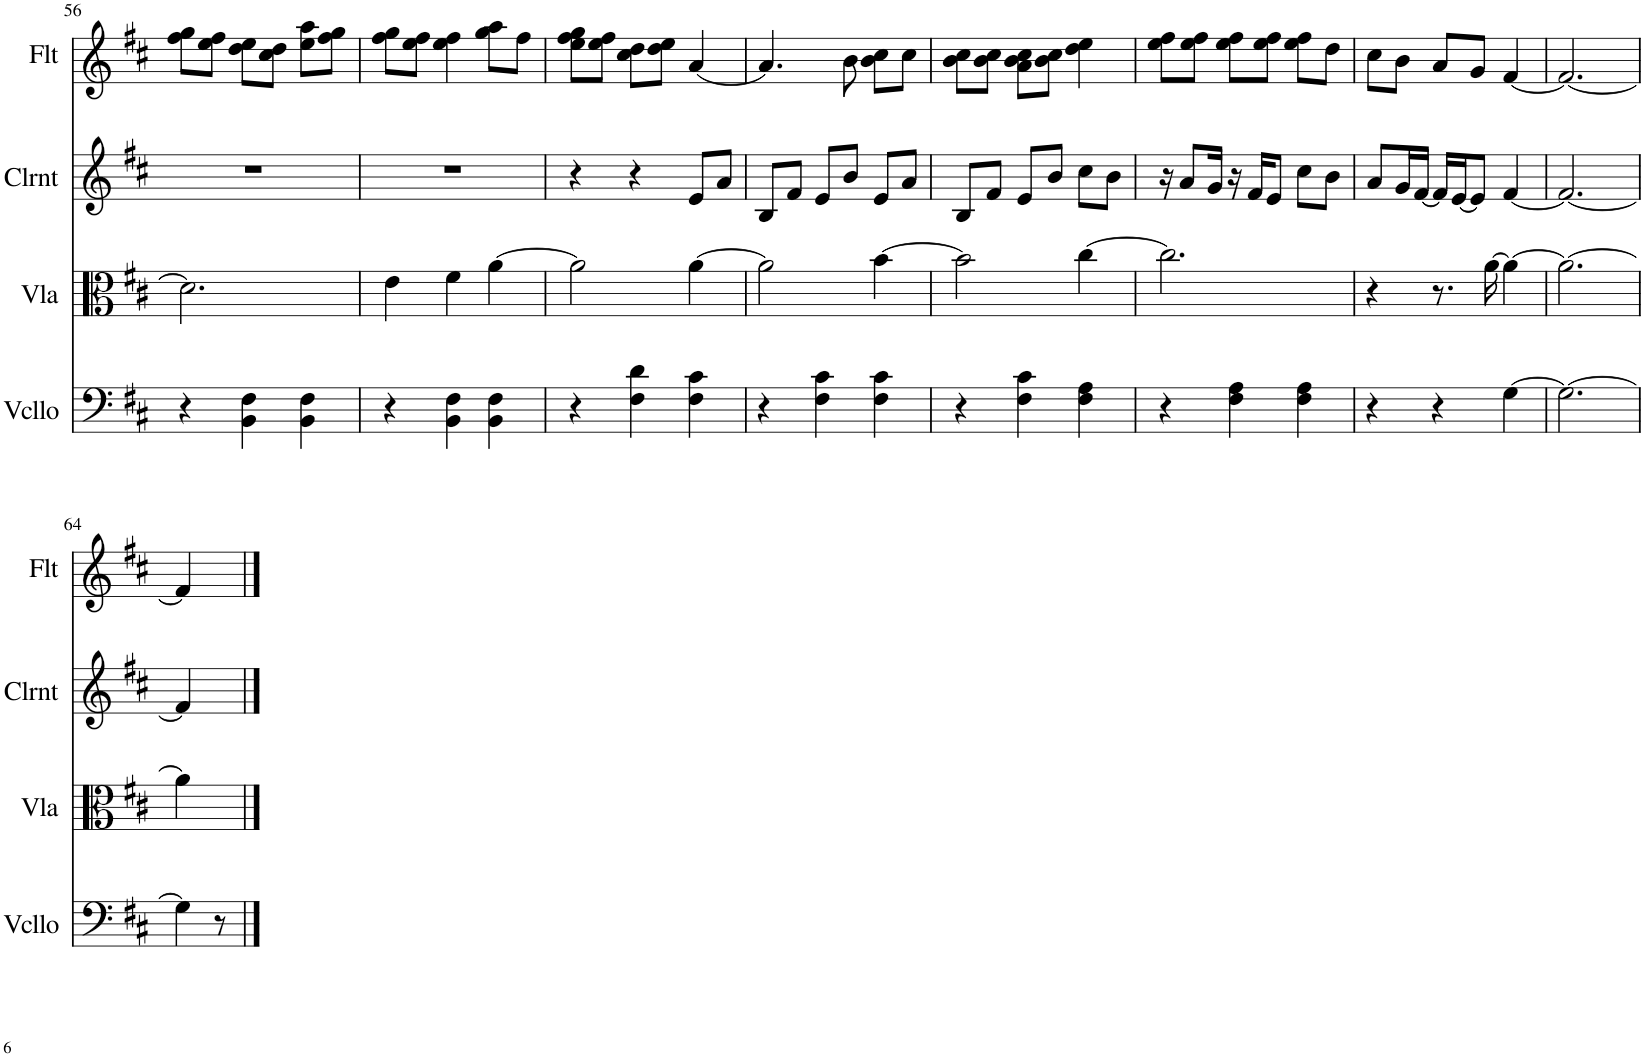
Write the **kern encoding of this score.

**kern	**kern	**kern	**kern
*part4	*part3	*part2	*part1
*staff4	*staff3	*staff2	*staff1
*I"Cello	*I"Viola	*I"Clarinet	*I"Flute
*	*I'Vla	*I'Clrnt	*I'Flt
!!LO:PB:g=z
*clefF4	*clefC3	*clefG2	*clefG2
*k[f#c#]	*k[f#c#]	*k[f#c#]	*k[f#c#]
*M3/4	*M3/4	*M3/4	*M3/4
=56	=56	=56	=56
4r	2.d\]	2.r	8ff#\ 8gg\L
.	.	.	8ee\ 8ff#\J
4BB\ 4F#\	.	.	8dd\ 8ee\L
.	.	.	8cc#\ 8dd\J
4BB\ 4F#\	.	.	8ee\ 8aa\L
.	.	.	8ff#\ 8gg\J
=57	=57	=57	=57
4r	4e\	2.r	8ff#\ 8gg\L
.	.	.	8ee\ 8ff#\J
4BB\ 4F#\	4f#\	.	4ee\ 4ff#\
4BB\ 4F#\	[4a\	.	8gg\ 8aa\L
.	.	.	8ff#\J
=58	=58	=58	=58
4r	2a\]	4r	8ee\ 8ff#\ 8gg\L
.	.	.	8ee\ 8ff#\J
4F#\ 4d\	.	4r	8cc#\ 8dd\L
.	.	.	8dd\ 8ee\J
4F#\ 4c#\	[4a\	8e/L	[4a/
.	.	8a/J	.
=59	=59	=59	=59
4r	2a\]	8B/L	4.a/]
.	.	8f#/J	.
4F#\ 4c#\	.	8e/L	.
.	.	8b/J	8b\
4F#\ 4c#\	[4b\	8e/L	8b\ 8cc#\L
.	.	8a/J	8cc#\J
=60	=60	=60	=60
4r	2b\]	8B/L	8b\ 8cc#\L
.	.	8f#/J	8b\ 8cc#\J
4F#\ 4c#\	.	8e/L	8a\ 8b\ 8cc#\L
.	.	8b/J	8b\ 8cc#\J
4F#\ 4A\	[4cc#\	8cc#\L	4dd\ 4ee\
.	.	8b\J	.
=61	=61	=61	=61
4r	2.cc#\]	16r	8ee\ 8ff#\L
.	.	8a/L	.
.	.	.	8ee\ 8ff#\J
.	.	16g/Jk	.
4F#\ 4A\	.	16r	8ee\ 8ff#\L
.	.	16f#/KL	.
.	.	8e/J	8ee\ 8ff#\J
4F#\ 4A\	.	8cc#\L	8ee\ 8ff#\L
.	.	8b\J	8dd\J
=62	=62	=62	=62
4r	4r	8a/L	8cc#\L
.	.	16g/L	8b\J
.	.	[16f#/JJ	.
4r	8.r	16f#/LL]	8a/L
.	.	[16e/J	.
.	.	8e/J]	8g/J
.	[16a\	.	.
[4G\	4a\_	[4f#/	[4f#/
=63	=63	=63	=63
2.G\_	2.a\_	2.f#/_	2.f#/_
!!LO:LB:g=z
=64	=64	=64	=64
4G\]	4a\]	4f#/]	4f#/]
8r	8ryy	8ryy	8ryy
==	==	==	==
*-	*-	*-	*-
